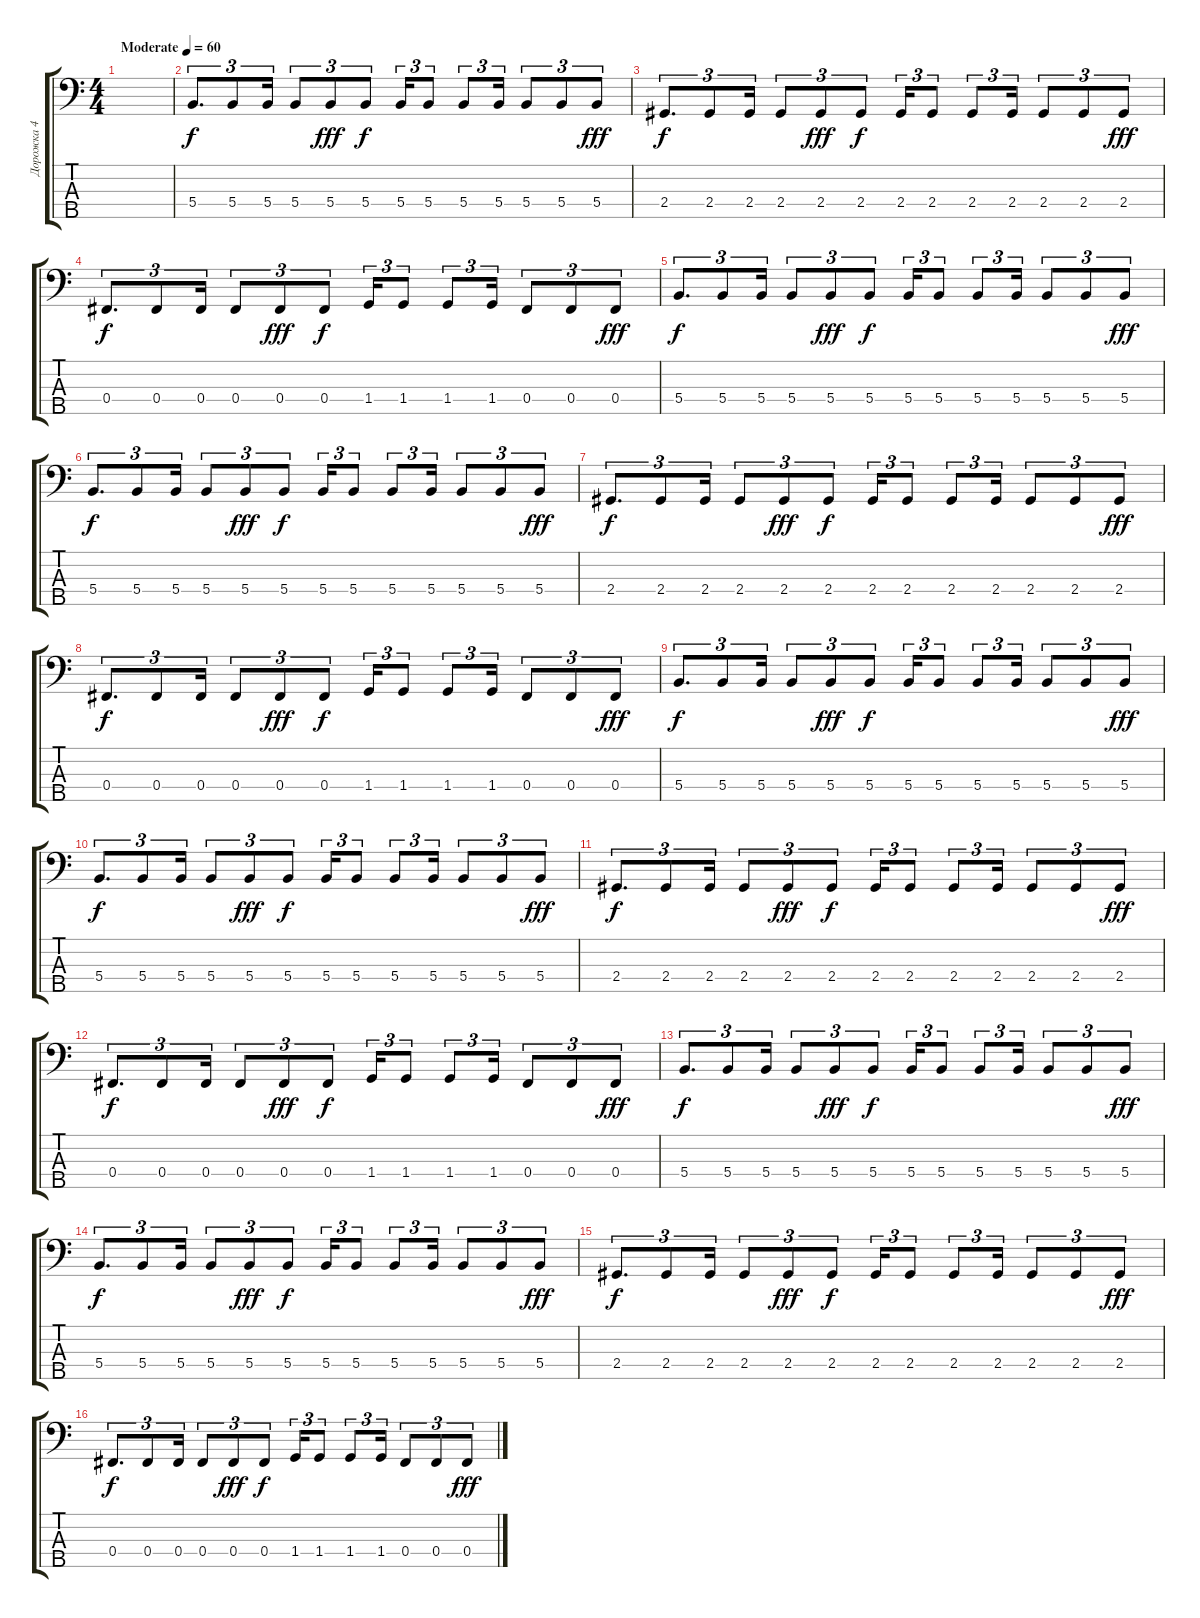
\track ("Дорожка 4" "Дорожка 4") {instrument electricbasspick}
\staff {score tabs}
\tuning (A2 E2 B1 Gb1 Db1) {hide}
\ts (4 4)
\tempo (60 "Moderate")
\clef f4
\ks c
|
5.4.8{d tu (3 2)} 5.4.8{tu (3 2)} 5.4.16{tu (3 2)} 5.4.8{tu (3 2)} 5.4.8{tu (3 2) dy fff} 5.4.8{tu (3 2) dy f} 5.4.16{tu (3 2)} 5.4.8{tu (3 2)} 5.4.8{tu (3 2)} 5.4.16{tu (3 2)} 5.4.8{tu (3 2)} 5.4.8{tu (3 2)} 5.4.8{tu (3 2) dy fff} |
2.4.8{d tu (3 2) dy f} 2.4.8{tu (3 2)} 2.4.16{tu (3 2)} 2.4.8{tu (3 2)} 2.4.8{tu (3 2) dy fff} 2.4.8{tu (3 2) dy f} 2.4.16{tu (3 2)} 2.4.8{tu (3 2)} 2.4.8{tu (3 2)} 2.4.16{tu (3 2)} 2.4.8{tu (3 2)} 2.4.8{tu (3 2)} 2.4.8{tu (3 2) dy fff} |
0.4.8{d tu (3 2) dy f} 0.4.8{tu (3 2)} 0.4.16{tu (3 2)} 0.4.8{tu (3 2)} 0.4.8{tu (3 2) dy fff} 0.4.8{tu (3 2) dy f} 1.4.16{tu (3 2)} 1.4.8{tu (3 2)} 1.4.8{tu (3 2)} 1.4.16{tu (3 2)} 0.4.8{tu (3 2)} 0.4.8{tu (3 2)} 0.4.8{tu (3 2) dy fff} |
5.4.8{d tu (3 2) dy f} 5.4.8{tu (3 2)} 5.4.16{tu (3 2)} 5.4.8{tu (3 2)} 5.4.8{tu (3 2) dy fff} 5.4.8{tu (3 2) dy f} 5.4.16{tu (3 2)} 5.4.8{tu (3 2)} 5.4.8{tu (3 2)} 5.4.16{tu (3 2)} 5.4.8{tu (3 2)} 5.4.8{tu (3 2)} 5.4.8{tu (3 2) dy fff} |
5.4.8{d tu (3 2) dy f} 5.4.8{tu (3 2)} 5.4.16{tu (3 2)} 5.4.8{tu (3 2)} 5.4.8{tu (3 2) dy fff} 5.4.8{tu (3 2) dy f} 5.4.16{tu (3 2)} 5.4.8{tu (3 2)} 5.4.8{tu (3 2)} 5.4.16{tu (3 2)} 5.4.8{tu (3 2)} 5.4.8{tu (3 2)} 5.4.8{tu (3 2) dy fff} |
2.4.8{d tu (3 2) dy f} 2.4.8{tu (3 2)} 2.4.16{tu (3 2)} 2.4.8{tu (3 2)} 2.4.8{tu (3 2) dy fff} 2.4.8{tu (3 2) dy f} 2.4.16{tu (3 2)} 2.4.8{tu (3 2)} 2.4.8{tu (3 2)} 2.4.16{tu (3 2)} 2.4.8{tu (3 2)} 2.4.8{tu (3 2)} 2.4.8{tu (3 2) dy fff} |
0.4.8{d tu (3 2) dy f} 0.4.8{tu (3 2)} 0.4.16{tu (3 2)} 0.4.8{tu (3 2)} 0.4.8{tu (3 2) dy fff} 0.4.8{tu (3 2) dy f} 1.4.16{tu (3 2)} 1.4.8{tu (3 2)} 1.4.8{tu (3 2)} 1.4.16{tu (3 2)} 0.4.8{tu (3 2)} 0.4.8{tu (3 2)} 0.4.8{tu (3 2) dy fff} |
5.4.8{d tu (3 2) dy f} 5.4.8{tu (3 2)} 5.4.16{tu (3 2)} 5.4.8{tu (3 2)} 5.4.8{tu (3 2) dy fff} 5.4.8{tu (3 2) dy f} 5.4.16{tu (3 2)} 5.4.8{tu (3 2)} 5.4.8{tu (3 2)} 5.4.16{tu (3 2)} 5.4.8{tu (3 2)} 5.4.8{tu (3 2)} 5.4.8{tu (3 2) dy fff} |
5.4.8{d tu (3 2) dy f} 5.4.8{tu (3 2)} 5.4.16{tu (3 2)} 5.4.8{tu (3 2)} 5.4.8{tu (3 2) dy fff} 5.4.8{tu (3 2) dy f} 5.4.16{tu (3 2)} 5.4.8{tu (3 2)} 5.4.8{tu (3 2)} 5.4.16{tu (3 2)} 5.4.8{tu (3 2)} 5.4.8{tu (3 2)} 5.4.8{tu (3 2) dy fff} |
2.4.8{d tu (3 2) dy f} 2.4.8{tu (3 2)} 2.4.16{tu (3 2)} 2.4.8{tu (3 2)} 2.4.8{tu (3 2) dy fff} 2.4.8{tu (3 2) dy f} 2.4.16{tu (3 2)} 2.4.8{tu (3 2)} 2.4.8{tu (3 2)} 2.4.16{tu (3 2)} 2.4.8{tu (3 2)} 2.4.8{tu (3 2)} 2.4.8{tu (3 2) dy fff} |
0.4.8{d tu (3 2) dy f} 0.4.8{tu (3 2)} 0.4.16{tu (3 2)} 0.4.8{tu (3 2)} 0.4.8{tu (3 2) dy fff} 0.4.8{tu (3 2) dy f} 1.4.16{tu (3 2)} 1.4.8{tu (3 2)} 1.4.8{tu (3 2)} 1.4.16{tu (3 2)} 0.4.8{tu (3 2)} 0.4.8{tu (3 2)} 0.4.8{tu (3 2) dy fff} |
5.4.8{d tu (3 2) dy f} 5.4.8{tu (3 2)} 5.4.16{tu (3 2)} 5.4.8{tu (3 2)} 5.4.8{tu (3 2) dy fff} 5.4.8{tu (3 2) dy f} 5.4.16{tu (3 2)} 5.4.8{tu (3 2)} 5.4.8{tu (3 2)} 5.4.16{tu (3 2)} 5.4.8{tu (3 2)} 5.4.8{tu (3 2)} 5.4.8{tu (3 2) dy fff} |
5.4.8{d tu (3 2) dy f} 5.4.8{tu (3 2)} 5.4.16{tu (3 2)} 5.4.8{tu (3 2)} 5.4.8{tu (3 2) dy fff} 5.4.8{tu (3 2) dy f} 5.4.16{tu (3 2)} 5.4.8{tu (3 2)} 5.4.8{tu (3 2)} 5.4.16{tu (3 2)} 5.4.8{tu (3 2)} 5.4.8{tu (3 2)} 5.4.8{tu (3 2) dy fff} |
2.4.8{d tu (3 2) dy f} 2.4.8{tu (3 2)} 2.4.16{tu (3 2)} 2.4.8{tu (3 2)} 2.4.8{tu (3 2) dy fff} 2.4.8{tu (3 2) dy f} 2.4.16{tu (3 2)} 2.4.8{tu (3 2)} 2.4.8{tu (3 2)} 2.4.16{tu (3 2)} 2.4.8{tu (3 2)} 2.4.8{tu (3 2)} 2.4.8{tu (3 2) dy fff} |
0.4.8{d tu (3 2) dy f} 0.4.8{tu (3 2)} 0.4.16{tu (3 2)} 0.4.8{tu (3 2)} 0.4.8{tu (3 2) dy fff} 0.4.8{tu (3 2) dy f} 1.4.16{tu (3 2)} 1.4.8{tu (3 2)} 1.4.8{tu (3 2)} 1.4.16{tu (3 2)} 0.4.8{tu (3 2)} 0.4.8{tu (3 2)} 0.4.8{tu (3 2) dy fff}
